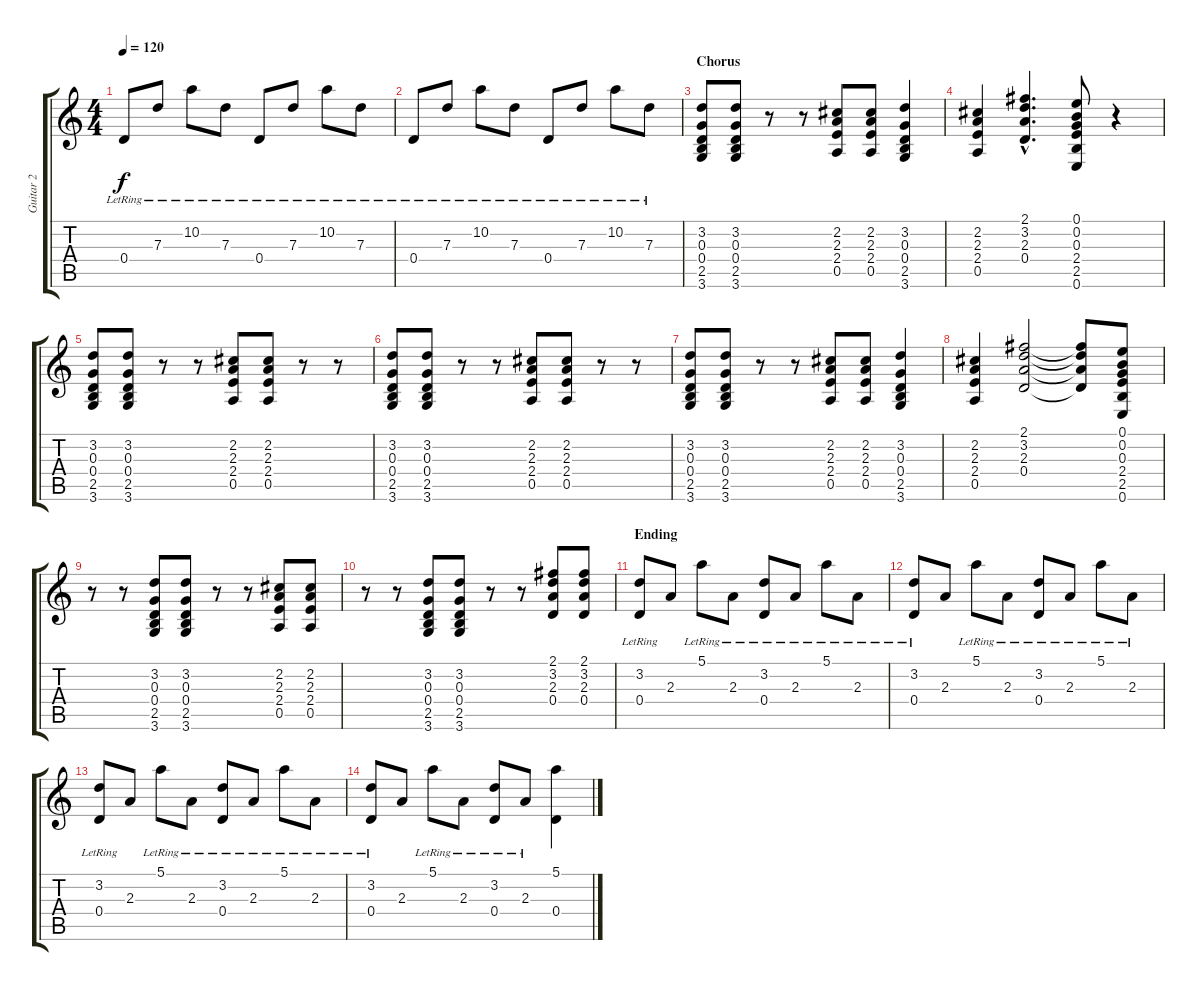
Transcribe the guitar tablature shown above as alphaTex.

\track ("Guitar 2" "Guitar 2") {instrument electricguitarjazz}
\staff {score tabs}
\tuning (E4 B3 G3 D3 A2 E2) {hide}
\ts (4 4)
\tempo 120
\clef g2
\ks c
0.4{lr}.8{dy f} 7.3{lr}.8 10.2{lr}.8 7.3{lr}.8 0.4{lr}.8 7.3{lr}.8 10.2{lr}.8 7.3{lr}.8 |
0.4{lr}.8 7.3{lr}.8 10.2{lr}.8 7.3{lr}.8 0.4{lr}.8 7.3{lr}.8 10.2{lr}.8 7.3{lr}.8 |
\section ("" "Chorus")
(3.2 0.3 0.4 2.5 3.6).8 (3.2 0.3 0.4 2.5 3.6).8 r.8 r.8 (2.2 2.3 2.4 0.5).8 (2.2 2.3 2.4 0.5).8 (3.2 0.3 0.4 2.5 3.6).4 |
(2.2 2.3 2.4 0.5).4 (2.1{hac} 3.2{hac} 2.3{hac} 0.4{hac}).4{d} (0.1 0.2 0.3 2.4 2.5 0.6).8 r.4 |
(3.2 0.3 0.4 2.5 3.6).8 (3.2 0.3 0.4 2.5 3.6).8 r.8 r.8 (2.2 2.3 2.4 0.5).8 (2.2 2.3 2.4 0.5).8 r.8 r.8 |
(3.2 0.3 0.4 2.5 3.6).8 (3.2 0.3 0.4 2.5 3.6).8 r.8 r.8 (2.2 2.3 2.4 0.5).8 (2.2 2.3 2.4 0.5).8 r.8 r.8 |
(3.2 0.3 0.4 2.5 3.6).8 (3.2 0.3 0.4 2.5 3.6).8 r.8 r.8 (2.2 2.3 2.4 0.5).8 (2.2 2.3 2.4 0.5).8 (3.2 0.3 0.4 2.5 3.6).4 |
(2.2 2.3 2.4 0.5).4 (2.1 3.2 2.3 0.4).2 (2.1{t} 3.2{t} 2.3{t} 0.4{t}).8 (0.1 0.2 0.3 2.4 2.5 0.6).8 |
r.8 r.8 (3.2 0.3 0.4 2.5 3.6).8 (3.2 0.3 0.4 2.5 3.6).8 r.8 r.8 (2.2 2.3 2.4 0.5).8 (2.2 2.3 2.4 0.5).8 |
r.8 r.8 (3.2 0.3 0.4 2.5 3.6).8 (3.2 0.3 0.4 2.5 3.6).8 r.8 r.8 (2.1 3.2 2.3 0.4).8 (2.1 3.2 2.3 0.4).8 |
\section ("" "Ending")
(3.2{lr} 0.4{lr}).8 2.3.8 5.1{lr}.8 2.3{lr}.8 (3.2{lr} 0.4).8 2.3{lr}.8 5.1{lr}.8 2.3{lr}.8 |
(3.2{lr} 0.4{lr}).8 2.3.8 5.1{lr}.8 2.3{lr}.8 (3.2{lr} 0.4).8 2.3{lr}.8 5.1{lr}.8 2.3{lr}.8 |
(3.2{lr} 0.4{lr}).8 2.3.8 5.1{lr}.8 2.3{lr}.8 (3.2{lr} 0.4).8 2.3{lr}.8 5.1{lr}.8 2.3{lr}.8 |
(3.2{lr} 0.4{lr}).8 2.3.8 5.1{lr}.8 2.3{lr}.8 (3.2{lr} 0.4).8 2.3{lr}.8 (5.1 0.4).4
